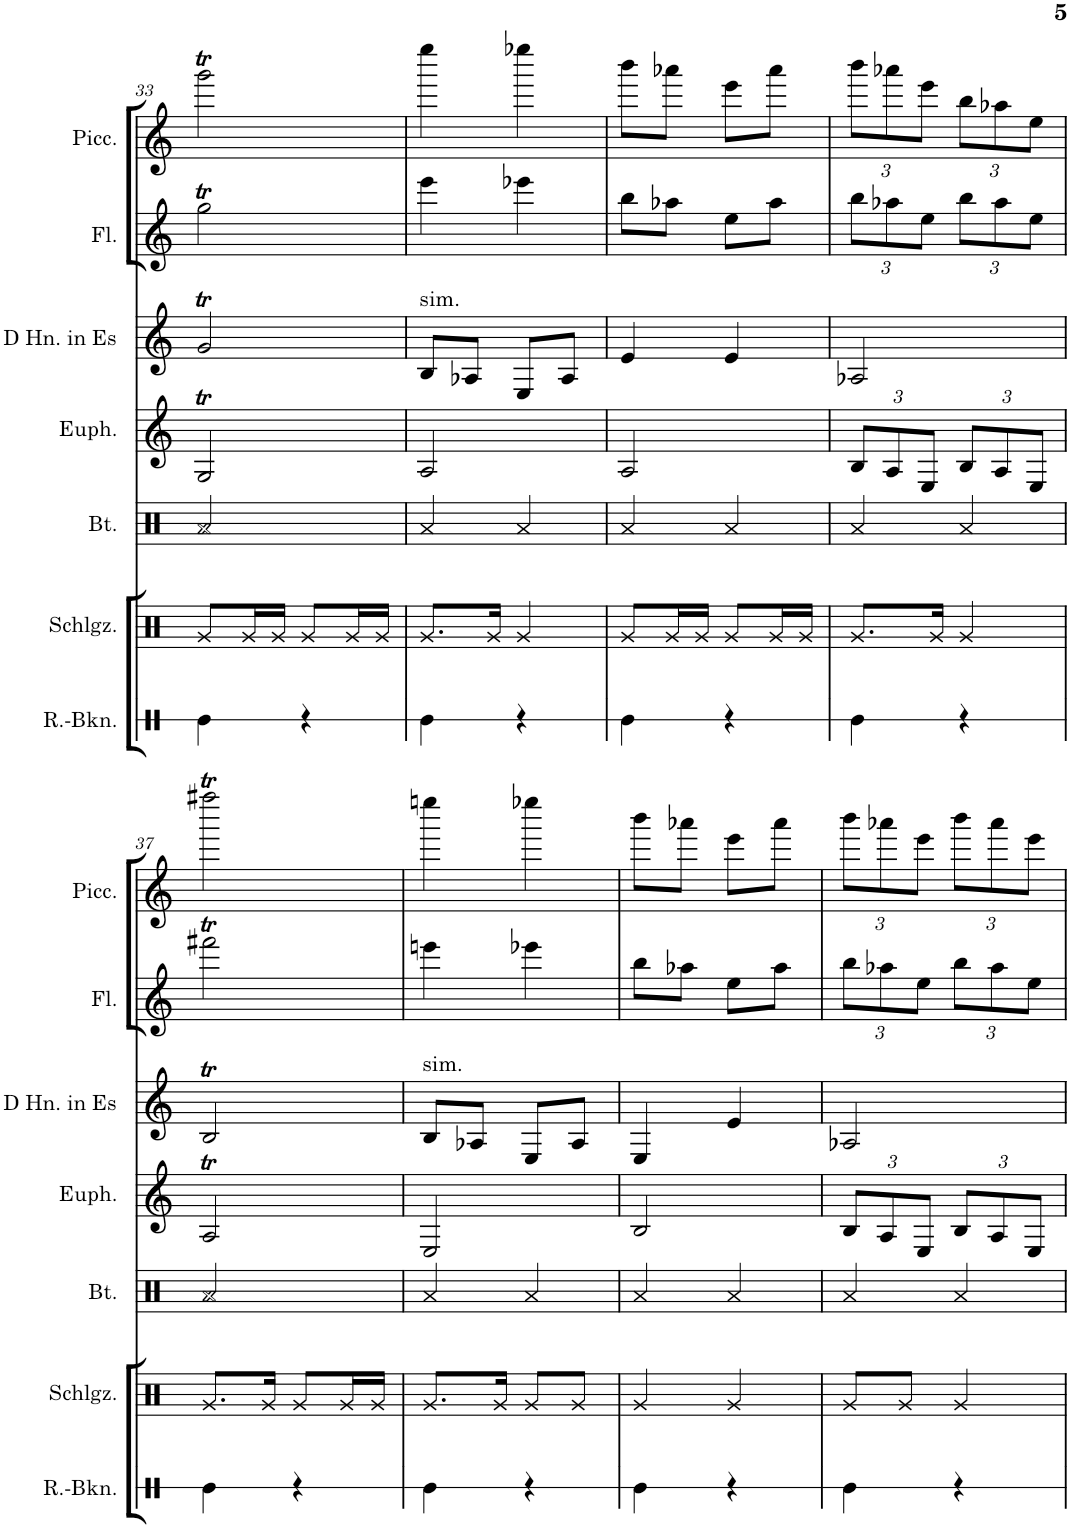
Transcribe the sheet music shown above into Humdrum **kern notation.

**kern	**kern	**kern	**kern	**kern	**kern	**kern
*part7	*part6	*part5	*part4	*part3	*part2	*part1
*staff7	*staff6	*staff5	*staff4	*staff3	*staff2	*staff1
*I"Ride-Becken	*I"Schlagwerk	*I"Basstrommeln	*I"Euphonium	*I"Horn in Es	*I"Flöte	*I"Piccoloflöte
*I'R.-Bkn.	*	*I'Bt.	*I'Euph.	*	*I'Fl.	*I'Picc.
!!LO:PB:g=z
*clefX	*clefX	*clefX	*clefG2	*clefG2	*clefG2	*clefG2
*	*	*	*	*Trd4c7	*	*Trd-7c-12
*k[]	*k[]	*k[]	*k[]	*k[]	*k[]	*k[]
*M2/4	*M2/4	*M2/4	*M2/4	*M2/4	*M2/4	*M2/4
=33	=33	=33	=33	=33	=33	=33
4Re\	8Rg/L	2Ra/	2GT/	2gT/	2ggT\	2gggT\
.	16Rg/L	.	.	.	.	.
.	16Rg/JJ	.	.	.	.	.
4r	8Rg/L	.	.	.	.	.
.	16Rg/L	.	.	.	.	.
.	16Rg/JJ	.	.	.	.	.
=34	=34	=34	=34	=34	=34	=34
!	!	!	!	!LO:TX:a:t=sim.	!	!
4Re\	8.Rg/L	4Ra/	2A/	8B/L	4eee\	4eeee\
.	.	.	.	8A-X/J	.	.
.	16Rg/Jk	.	.	.	.	.
4r	4Rg/	4Ra/	.	8E/L	4eee-X\	4eeee-X\
.	.	.	.	8A-/J	.	.
=35	=35	=35	=35	=35	=35	=35
4Re\	8Rg/L	4Ra/	2A/	4e/	8bb\L	8bbb\L
.	16Rg/L	.	.	.	8aa-X\J	8aaa-X\J
.	16Rg/JJ	.	.	.	.	.
4r	8Rg/L	4Ra/	.	4e/	8ee\L	8eee\L
.	16Rg/L	.	.	.	8aa-\J	8aaa-\J
.	16Rg/JJ	.	.	.	.	.
=36	=36	=36	=36	=36	=36	=36
*	*	*	*Xbrackettup	*	*Xbrackettup	*Xbrackettup
4Re\	8.Rg/L	4Ra/	12B/L	2A-X/	12bb\L	12bbb\L
.	.	.	12A/	.	12aa-X\	12aaa-X\
.	.	.	12E/J	.	12ee\J	12eee\J
.	16Rg/Jk	.	.	.	.	.
4r	4Rg/	4Ra/	12B/L	.	12bb\L	12bb\L
.	.	.	12A/	.	12aa-\	12aa-X\
.	.	.	12E/J	.	12ee\J	12ee\J
!!LO:LB:g=z
=37	=37	=37	=37	=37	=37	=37
*	*	*	*k[]	*k[]	*	*
4Re\	8.Rg/L	2Ra/	2AT/	2Bt/	2fff#Xt\	2ffff#Xt\
.	16Rg/Jk	.	.	.	.	.
4r	8Rg/L	.	.	.	.	.
.	16Rg/L	.	.	.	.	.
.	16Rg/JJ	.	.	.	.	.
=38	=38	=38	=38	=38	=38	=38
!	!	!	!	!LO:TX:a:t=sim.	!	!
4Re\	8.Rg/L	4Ra/	2E/	8B/L	4eeen\	4eeeen\
.	.	.	.	8A-X/J	.	.
.	16Rg/Jk	.	.	.	.	.
4r	8Rg/L	4Ra/	.	8E/L	4eee-X\	4eeee-X\
.	8Rg/J	.	.	8A-/J	.	.
=39	=39	=39	=39	=39	=39	=39
4Re\	4Rg/	4Ra/	2B/	4E/	8bb\L	8bbb\L
.	.	.	.	.	8aa-X\J	8aaa-X\J
4r	4Rg/	4Ra/	.	4e/	8ee\L	8eee\L
.	.	.	.	.	8aa-\J	8aaa-\J
=40	=40	=40	=40	=40	=40	=40
4Re\	8Rg/L	4Ra/	12B/L	2A-X/	12bb\L	12bbb\L
.	.	.	12A/	.	12aa-X\	12aaa-X\
.	8Rg/J	.	.	.	.	.
.	.	.	12E/J	.	12ee\J	12eee\J
4r	4Rg/	4Ra/	12B/L	.	12bb\L	12bbb\L
.	.	.	12A/	.	12aa-\	12aaa-\
.	.	.	12E/J	.	12ee\J	12eee\J
=	=	=	=	=	=	=
*-	*-	*-	*-	*-	*-	*-
